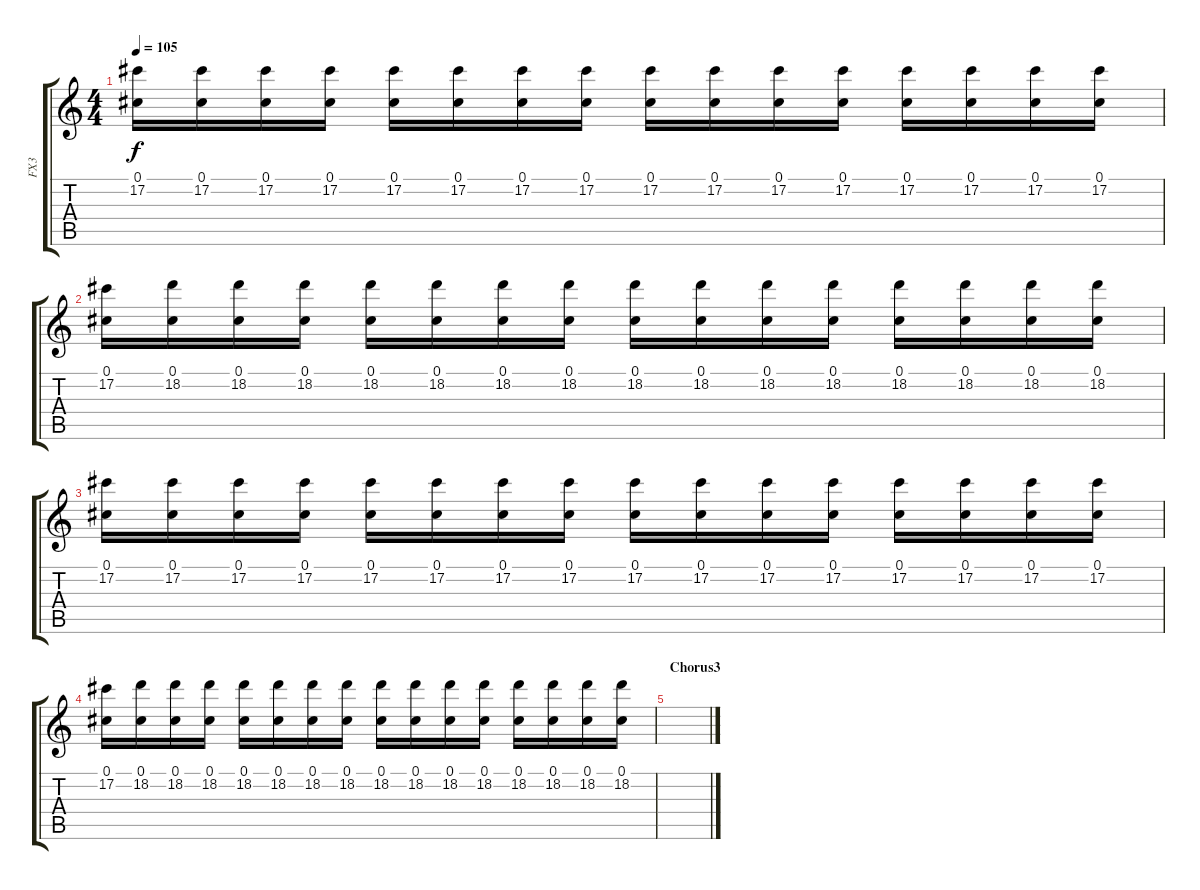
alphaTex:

\track ("FX3" "FX3") {instrument distortionguitar}
\staff {score tabs}
\tuning (Db4 Ab3 E3 B2 Gb2 Db2) {hide}
\ts (4 4)
\tempo 105
\clef g2
\ks c
(0.1 17.2).16{dy f} (0.1 17.2).16 (0.1 17.2).16 (0.1 17.2).16 (0.1 17.2).16 (0.1 17.2).16 (0.1 17.2).16 (0.1 17.2).16 (0.1 17.2).16 (0.1 17.2).16 (0.1 17.2).16 (0.1 17.2).16 (0.1 17.2).16 (0.1 17.2).16 (0.1 17.2).16 (0.1 17.2).16 |
(0.1 17.2).16 (0.1 18.2).16 (0.1 18.2).16 (0.1 18.2).16 (0.1 18.2).16 (0.1 18.2).16 (0.1 18.2).16 (0.1 18.2).16 (0.1 18.2).16 (0.1 18.2).16 (0.1 18.2).16 (0.1 18.2).16 (0.1 18.2).16 (0.1 18.2).16 (0.1 18.2).16 (0.1 18.2).16 |
(0.1 17.2).16 (0.1 17.2).16 (0.1 17.2).16 (0.1 17.2).16 (0.1 17.2).16 (0.1 17.2).16 (0.1 17.2).16 (0.1 17.2).16 (0.1 17.2).16 (0.1 17.2).16 (0.1 17.2).16 (0.1 17.2).16 (0.1 17.2).16 (0.1 17.2).16 (0.1 17.2).16 (0.1 17.2).16 |
(0.1 17.2).16 (0.1 18.2).16 (0.1 18.2).16 (0.1 18.2).16 (0.1 18.2).16 (0.1 18.2).16 (0.1 18.2).16 (0.1 18.2).16 (0.1 18.2).16 (0.1 18.2).16 (0.1 18.2).16 (0.1 18.2).16 (0.1 18.2).16 (0.1 18.2).16 (0.1 18.2).16 (0.1 18.2).16 |
\section ("" "Chorus3")
